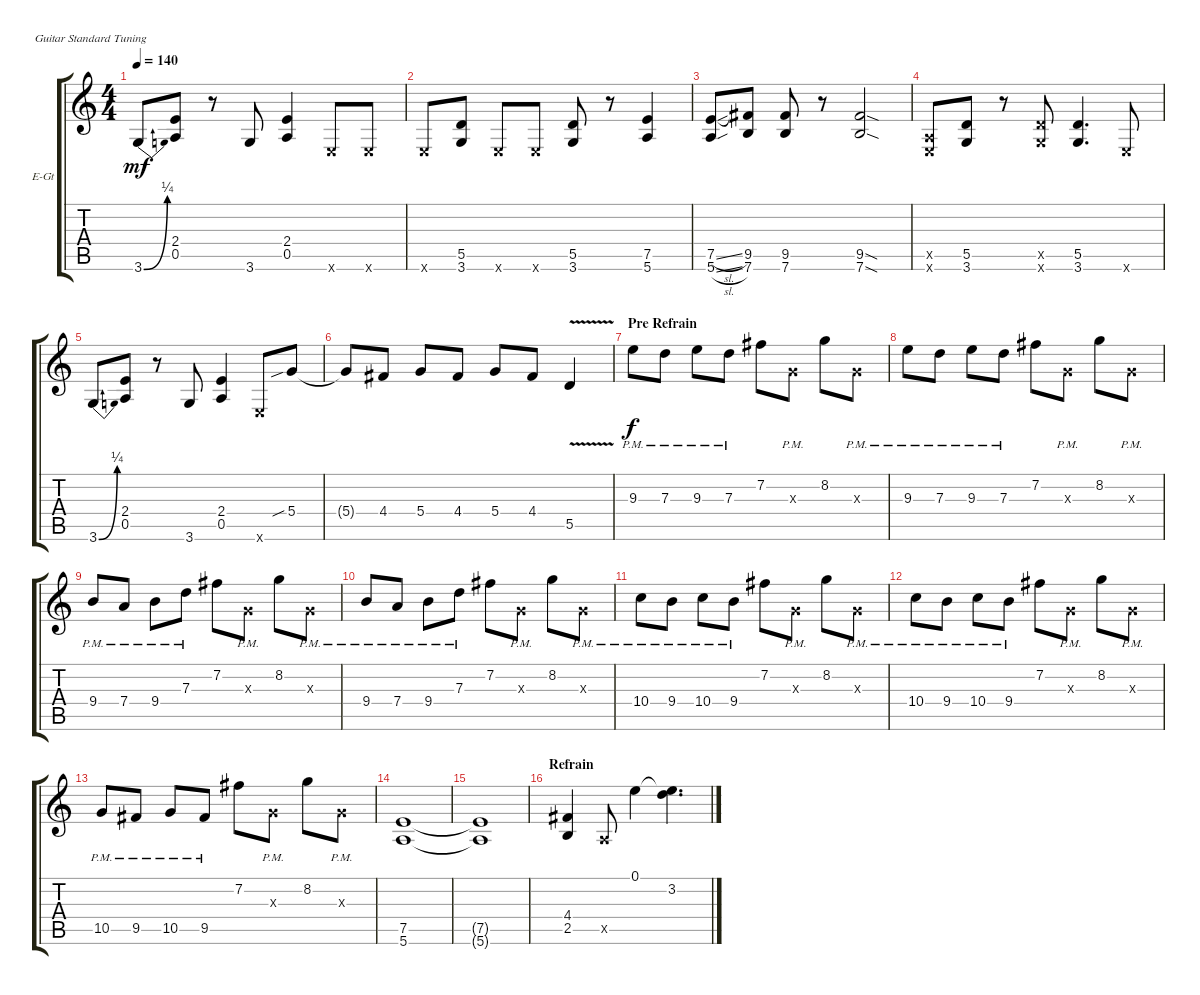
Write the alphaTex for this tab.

\bracketExtendMode groupsimilarinstruments
\firstSystemTrackNameOrientation horizontal
\otherSystemsTrackNameOrientation horizontal
\track ("Electric Guitar 2" "E-Gt") {instrument distortionguitar}
\staff {score tabs}
\tuning (E4 B3 G3 D3 A2 E2)
\ts (4 4)
\tempo 140
\clef g2
\ks c
3.6{be (bend 0 0 21.599999999999998 1)}.8{dy mf} (0.5 2.4).8 r.8 3.6.8 (0.5 2.4).4 0.6{x}.8 0.6{x}.8 |
0.6{x}.8 (3.6 5.5).8 0.6{x}.8 0.6{x}.8 (3.6 5.5).8 r.8 (5.6 7.5).4 |
(5.6{sl} 7.5{sl}).8 (7.6 9.5).8 (7.6 9.5).8 r.8 (9.5{sod} 7.6{sod}).2 |
(0.5{x} 0.6{x}).8 (3.6 5.5).8 r.8 (3.6{x} 5.5{x}).8 (3.6 5.5).4{d} 0.6{x}.8 |
3.6{be (bend 0 0 21.599999999999998 1)}.8 (0.5 2.4).8 r.8 3.6.8 (0.5 2.4).4 0.6{x}.8 5.4{sib}.8 |
5.4{t}.8 4.4.8 5.4.8 4.4.8 5.4.8 4.4.8 5.5{v}.4 |
\section ("" "Pre Refrain")
9.3{pm}.8{dy f} 7.3{pm}.8 9.3{pm}.8 7.3{pm}.8 7.2.8 0.3{pm x}.8 8.2.8 0.3{pm x}.8 |
9.3{pm}.8 7.3{pm}.8 9.3{pm}.8 7.3{pm}.8 7.2.8 0.3{pm x}.8 8.2.8 0.3{pm x}.8 |
9.4{pm}.8 7.4{pm}.8 9.4{pm}.8 7.3{pm}.8 7.2.8 0.3{pm x}.8 8.2.8 0.3{pm x}.8 |
9.4{pm}.8 7.4{pm}.8 9.4{pm}.8 7.3{pm}.8 7.2.8 0.3{pm x}.8 8.2.8 0.3{pm x}.8 |
10.4{pm}.8 9.4{pm}.8 10.4{pm}.8 9.4{pm}.8 7.2.8 0.3{pm x}.8 8.2.8 0.3{pm x}.8 |
10.4{pm}.8 9.4{pm}.8 10.4{pm}.8 9.4{pm}.8 7.2.8 0.3{pm x}.8 8.2.8 0.3{pm x}.8 |
10.5{pm}.8 9.5{pm}.8 10.5{pm}.8 9.5{pm}.8 7.2.8 0.3{pm x}.8 8.2.8 0.3{pm x}.8 |
(5.6 7.5).1 |
(7.5{t} 5.6{t}).1 |
\section ("" "Refrain")
(2.5 4.4).4 0.5{x}.8 0.1.4 (3.2 0.1{t}).4{d}
